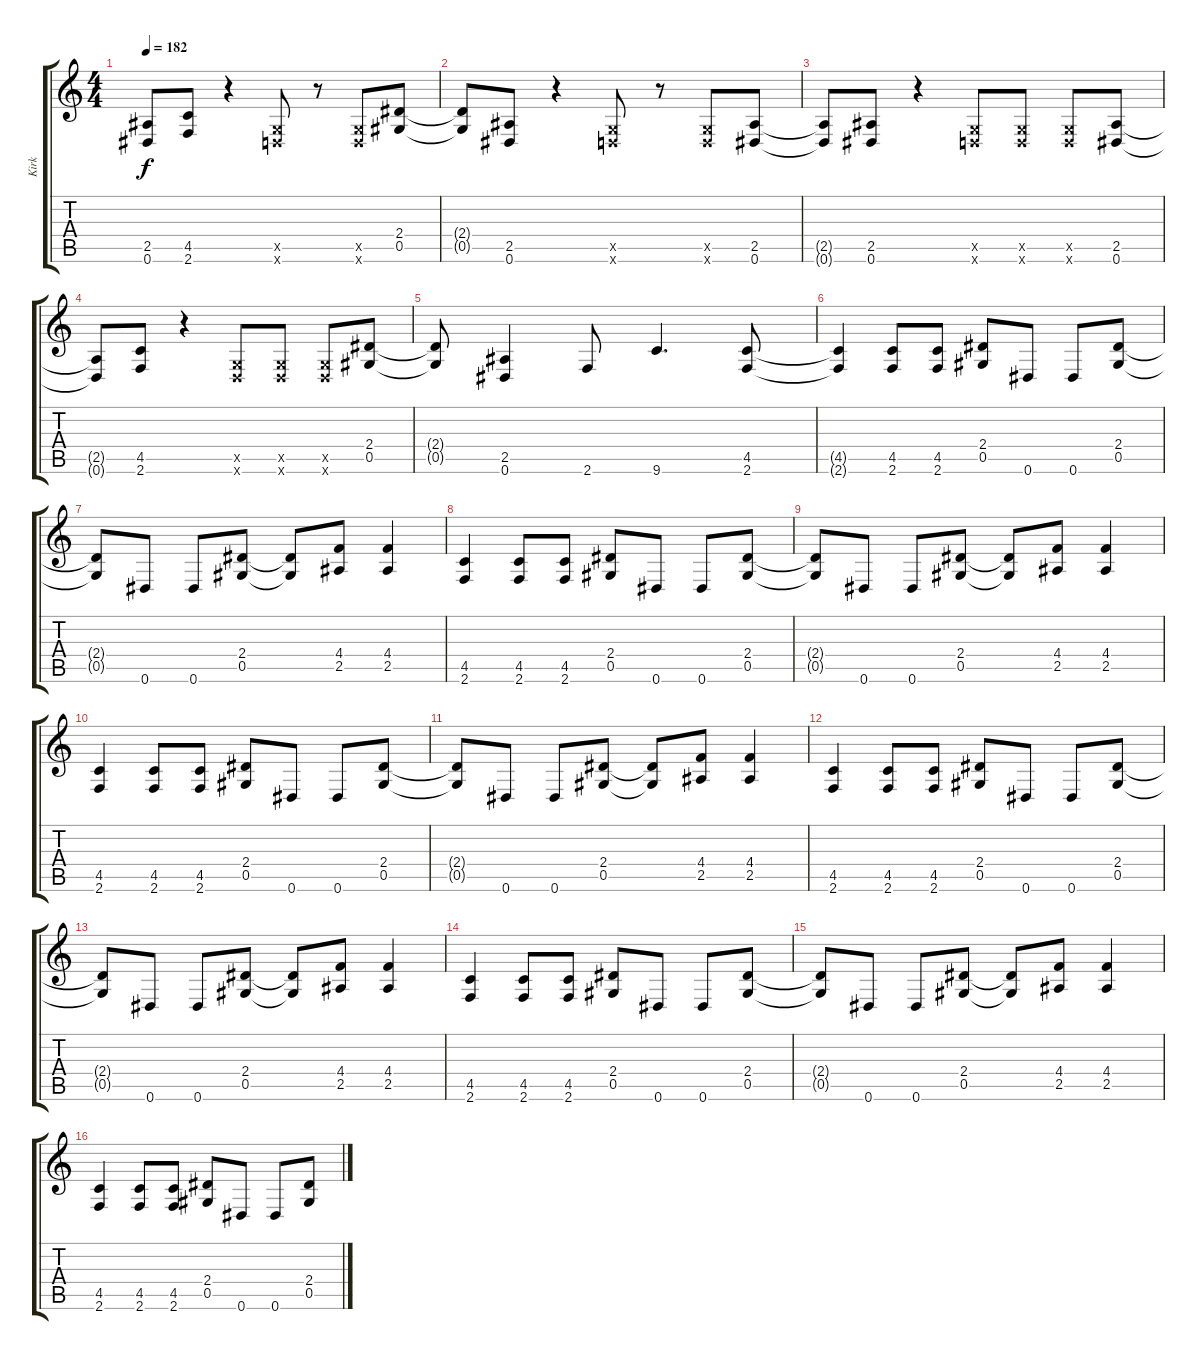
\track ("Kirk" "Kirk") {instrument distortionguitar}
\staff {score tabs}
\tuning (Eb4 Bb3 Gb3 Db3 Ab2 Eb2) {hide}
\ts (4 4)
\tempo 182
\clef g2
\ks c
(2.5{t} 0.6{t}).8{dy f} (4.5 2.6).8 r.4 (-1.5{x} -1.6{x}).8 r.8 (-1.5{x} -1.6{x}).8 (2.4 0.5).8 |
(2.4{t} 0.5{t}).8 (2.5 0.6).8 r.4 (-1.5{x} -1.6{x}).8 r.8 (-1.5{x} -1.6{x}).8 (2.5 0.6).8 |
(2.5{t} 0.6{t}).8 (2.5 0.6).8 r.4 (-1.5{x} -1.6{x}).8 (-1.5{x} -1.6{x}).8 (-1.5{x} -1.6{x}).8 (2.5 0.6).8 |
(2.5{t} 0.6{t}).8 (4.5 2.6).8 r.4 (-1.5{x} -1.6{x}).8 (-1.5{x} -1.6{x}).8 (-1.5{x} -1.6{x}).8 (2.4 0.5).8 |
(2.4{t} 0.5{t}).8 (2.5 0.6).4 2.6.8 9.6.4{d} (4.5 2.6).8 |
(4.5{t} 2.6{t}).4 (4.5 2.6).8 (4.5 2.6).8 (2.4 0.5).8 0.6.8 0.6.8 (2.4 0.5).8 |
(2.4{t} 0.5{t}).8 0.6.8 0.6.8 (2.4 0.5).8 (2.4{t} 0.5{t}).8 (4.4 2.5).8 (4.4 2.5).4 |
(4.5 2.6).4 (4.5 2.6).8 (4.5 2.6).8 (2.4 0.5).8 0.6.8 0.6.8 (2.4 0.5).8 |
(2.4{t} 0.5{t}).8 0.6.8 0.6.8 (2.4 0.5).8 (2.4{t} 0.5{t}).8 (4.4 2.5).8 (4.4 2.5).4 |
(4.5 2.6).4 (4.5 2.6).8 (4.5 2.6).8 (2.4 0.5).8 0.6.8 0.6.8 (2.4 0.5).8 |
(2.4{t} 0.5{t}).8 0.6.8 0.6.8 (2.4 0.5).8 (2.4{t} 0.5{t}).8 (4.4 2.5).8 (4.4 2.5).4 |
(4.5 2.6).4 (4.5 2.6).8 (4.5 2.6).8 (2.4 0.5).8 0.6.8 0.6.8 (2.4 0.5).8 |
(2.4{t} 0.5{t}).8 0.6.8 0.6.8 (2.4 0.5).8 (2.4{t} 0.5{t}).8 (4.4 2.5).8 (4.4 2.5).4 |
(4.5 2.6).4 (4.5 2.6).8 (4.5 2.6).8 (2.4 0.5).8 0.6.8 0.6.8 (2.4 0.5).8 |
(2.4{t} 0.5{t}).8 0.6.8 0.6.8 (2.4 0.5).8 (2.4{t} 0.5{t}).8 (4.4 2.5).8 (4.4 2.5).4 |
(4.5 2.6).4 (4.5 2.6).8 (4.5 2.6).8 (2.4 0.5).8 0.6.8 0.6.8 (2.4 0.5).8
